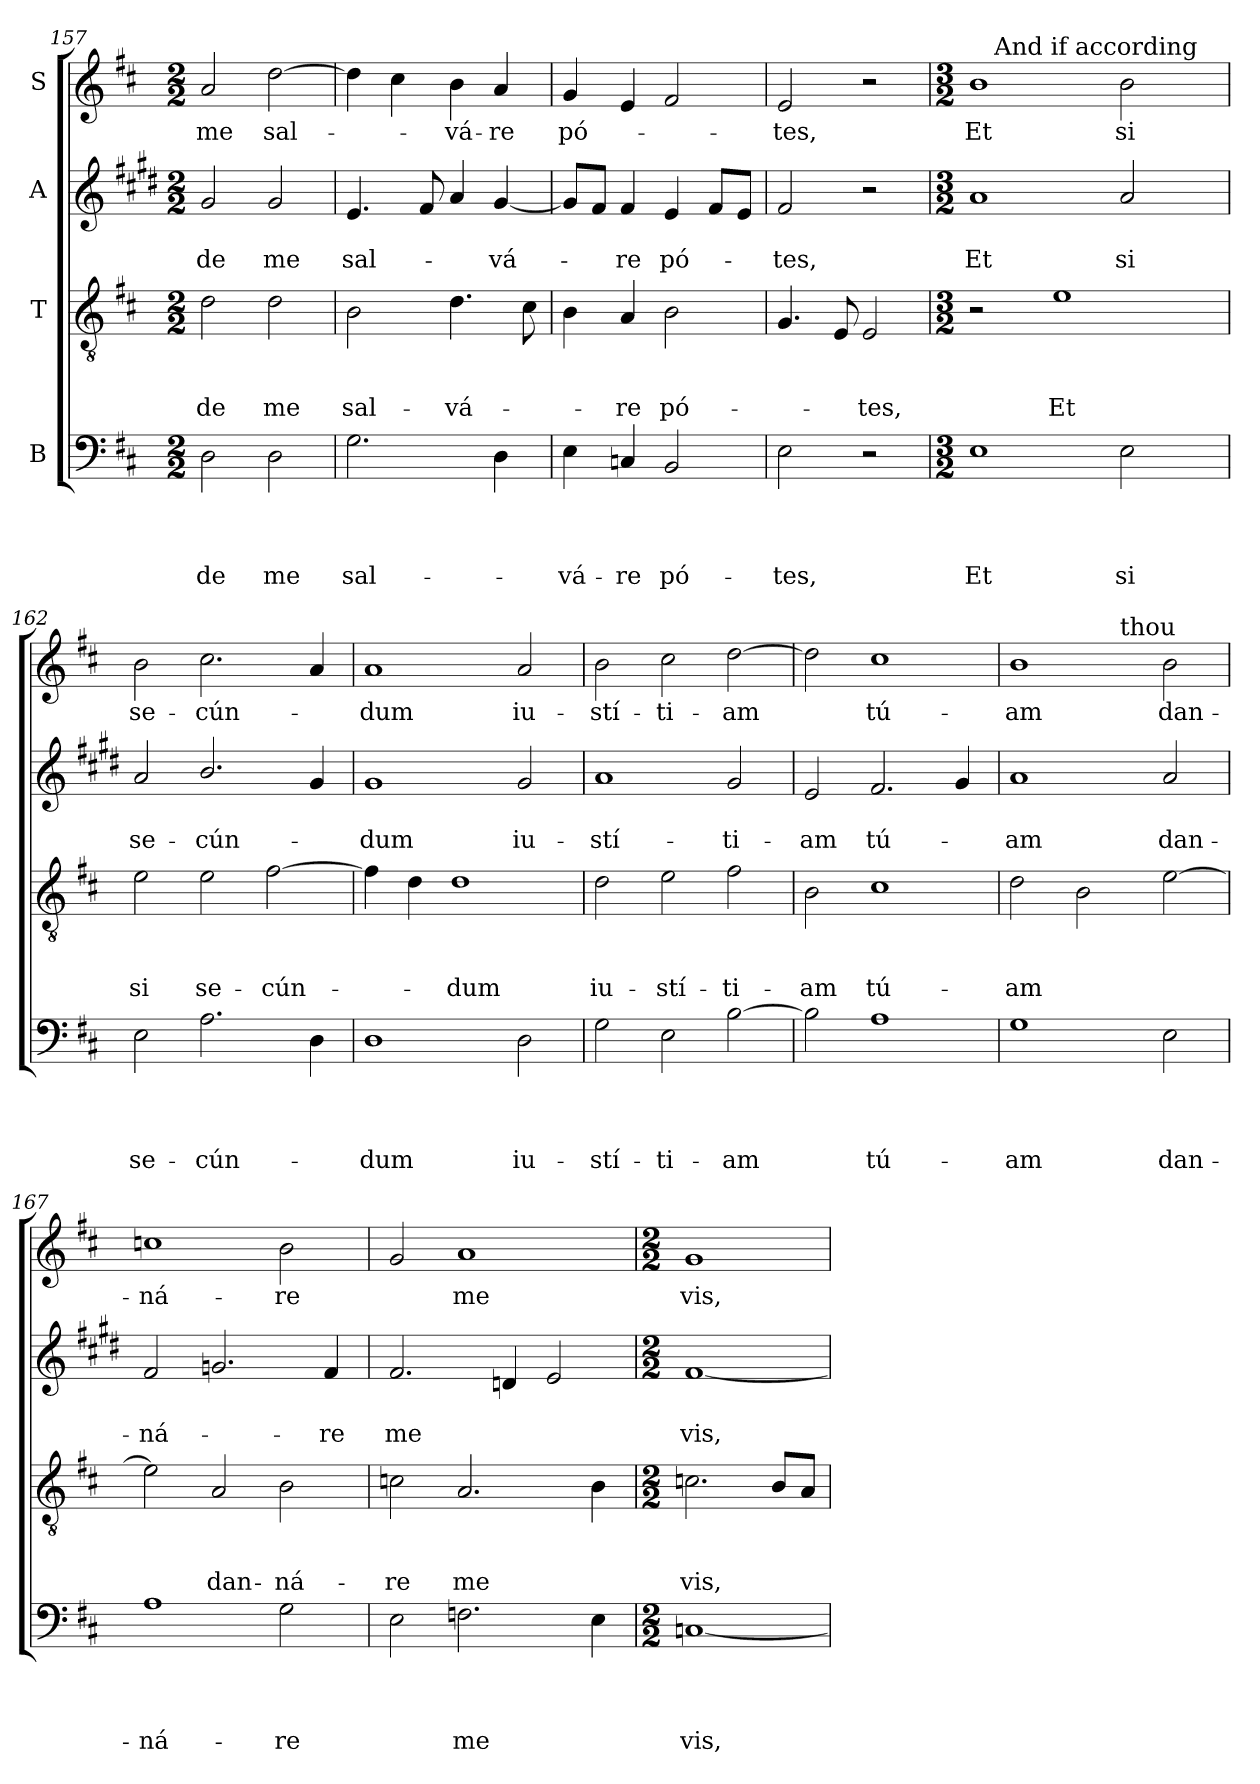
**kern	**text	**text	**text	**text	**kern	**text	**text	**text	**kern	**text	**text	**kern	**text
*part4	*part4	*part4	*part4	*part4	*part3	*part3	*part3	*part3	*part2	*part2	*part2	*part1	*part1
*staff4	*staff4	*staff4	*staff4	*staff4	*staff3	*staff3	*staff3	*staff3	*staff2	*staff2	*staff2	*staff1	*staff1
*I"B	*	*	*	*	*I"T	*	*	*	*I"A	*	*	*I"S	*
*clefF4	*	*	*	*	*clefGv2	*	*	*	*clefG2	*	*	*clefG2	*
*	*	*	*	*	*	*	*	*	*ITrd1c2	*	*	*	*
*k[f#c#]	*	*	*	*	*k[f#c#]	*	*	*	*k[f#c#]	*	*	*k[f#c#]	*
*D:	*	*	*	*	*D:	*	*	*	*D:	*	*	*D:	*
*M2/2	*	*	*	*	*M2/2	*	*	*	*M2/2	*	*	*M2/2	*
=157	=157	=157	=157	=157	=157	=157	=157	=157	=157	=157	=157	=157	=157
!	!	!	!	!LO:LY:b	!	!	!	!LO:LY:b	!	!	!LO:LY:b	!	!LO:LY:b
2D\	.	.	.	-de	2d\	.	.	-de	2f#/	.	-de	2a/	me
!	!	!	!	!LO:LY:b	!	!	!	!LO:LY:b	!	!	!LO:LY:b	!	!LO:LY:b
2D\	.	.	.	me	2d\	.	.	me	2f#/	.	me	[2dd\	sal-
=158	=158	=158	=158	=158	=158	=158	=158	=158	=158	=158	=158	=158	=158
!	!	!	!	!LO:LY:b	!	!	!	!LO:LY:b	!	!	!LO:LY:b	!	!
2.G\	.	.	.	sal-	2B\	.	.	sal-	4.d/	.	sal-	4dd\]	.
.	.	.	.	.	.	.	.	.	.	.	.	4cc#\	.
.	.	.	.	.	.	.	.	.	8e/	.	.	.	.
!	!	!	!	!	!	!	!	!LO:LY:b	!	!	!	!	!LO:LY:b
.	.	.	.	.	4.d\	.	.	-vá-	4g/	.	.	4b\	-vá-
!	!	!	!	!	!	!	!	!	!	!	!LO:LY:b	!	!LO:LY:b
4D\	.	.	.	.	.	.	.	.	[4f#/	.	-vá-	4a/	-re
.	.	.	.	.	8c#\	.	.	.	.	.	.	.	.
=159	=159	=159	=159	=159	=159	=159	=159	=159	=159	=159	=159	=159	=159
!	!	!	!	!LO:LY:b	!	!	!	!	!	!	!	!	!LO:LY:b
4E\	.	.	.	-vá-	4B\	.	.	.	8f#/L]	.	.	4g/	pó-
.	.	.	.	.	.	.	.	.	8e/J	.	.	.	.
!	!	!	!	!LO:LY:b	!	!	!	!LO:LY:b	!	!	!LO:LY:b	!	!
4C/	.	.	.	-re	4A/	.	.	-re	4e/	.	-re	4e/	.
!	!	!	!	!LO:LY:b	!	!	!	!LO:LY:b	!	!	!LO:LY:b	!	!
2BB/	.	.	.	pó-	2B\	.	.	pó-	4d/	.	pó-	2f#/	.
.	.	.	.	.	.	.	.	.	8e/L	.	.	.	.
.	.	.	.	.	.	.	.	.	8d/J	.	.	.	.
=160	=160	=160	=160	=160	=160	=160	=160	=160	=160	=160	=160	=160	=160
!	!	!	!	!LO:LY:b	!	!	!	!	!	!	!LO:LY:b	!	!LO:LY:b
2E\	.	.	.	-tes,	4.G/	.	.	.	2e/	.	-tes,	2e/	-tes,
.	.	.	.	.	8E/	.	.	.	.	.	.	.	.
!	!	!	!	!	!	!	!	!LO:LY:b	!	!	!	!	!
2r	.	.	.	.	2E/	.	.	-tes,	2r	.	.	2r	.
!!LO:PB:g=z
=161	=161	=161	=161	=161	=161	=161	=161	=161	=161	=161	=161	=161	=161
*M3/2	*	*	*	*	*M3/2	*	*	*	*M3/2	*	*	*M3/2	*
!	!	!	!	!LO:LY:b	!	!	!	!	!	!	!LO:LY:b	!	!LO:LY:b
*	*	*	*	*	*	*	*	*	*	*	*	*^	*
1E	.	.	.	Et	2r	.	.	.	1g	.	Et	1b	16.ryy	Et
!	!	!	!	!	!	!	!	!	!	!	!	!	!LO:TX:a:t=And if according	!
.	.	.	.	.	.	.	.	.	.	.	.	.	1ryy	.
!	!	!	!	!	!	!	!	!LO:LY:b	!	!	!	!	!	!
.	.	.	.	.	1e	.	.	Et	.	.	.	.	.	.
!	!	!	!	!LO:LY:b	!	!	!	!	!	!	!LO:LY:b	!	!	!LO:LY:b
2E\	.	.	.	si	.	.	.	.	2g/	.	si	2b\	.	si
.	.	.	.	.	.	.	.	.	.	.	.	.	4ryy	.
.	.	.	.	.	.	.	.	.	.	.	.	.	8ryy	.
.	.	.	.	.	.	.	.	.	.	.	.	.	32ryy	.
=162	=162	=162	=162	=162	=162	=162	=162	=162	=162	=162	=162	=162	=162	=162
!	!	!	!	!	!	!	!	!	!	!	!	!LO:TX:a:t=to thy justice	!	!
!	!	!	!	!LO:LY:b	!	!	!	!LO:LY:b	!	!	!LO:LY:b	!	!	!LO:LY:b
*	*	*	*	*	*	*	*	*	*	*	*	*v	*v	*
2E\	.	.	.	se-	2e\	.	.	si	2g/	.	se-	2b\	se-
!	!	!	!	!LO:LY:b	!	!	!	!LO:LY:b	!	!	!LO:LY:b	!	!LO:LY:b
2.A\	.	.	.	-cún-	2e\	.	.	se-	2.a/	.	-cún-	2.cc#\	-cún-
!	!	!	!	!	!	!	!	!LO:LY:b	!	!	!	!	!
.	.	.	.	.	[2f#\	.	.	-cún-	.	.	.	.	.
4D\	.	.	.	.	.	.	.	.	4f#/	.	.	4a/	.
=163	=163	=163	=163	=163	=163	=163	=163	=163	=163	=163	=163	=163	=163
!	!	!	!	!LO:LY:b	!	!	!	!	!	!	!LO:LY:b	!	!LO:LY:b
1D	.	.	.	-dum	4f#\]	.	.	.	1f#	.	-dum	1a	-dum
.	.	.	.	.	4d\	.	.	.	.	.	.	.	.
!	!	!	!	!	!	!	!	!LO:LY:b	!	!	!	!	!
.	.	.	.	.	1d	.	.	-dum	.	.	.	.	.
!	!	!	!	!LO:LY:b	!	!	!	!	!	!	!LO:LY:b	!	!LO:LY:b
2D\	.	.	.	iu-	.	.	.	.	2f#/	.	iu-	2a/	iu-
=164	=164	=164	=164	=164	=164	=164	=164	=164	=164	=164	=164	=164	=164
!	!	!	!	!LO:LY:b	!	!	!	!LO:LY:b	!	!	!LO:LY:b	!	!LO:LY:b
2G\	.	.	.	-stí-	2d\	.	.	iu-	1g	.	-stí-	2b\	-stí-
!	!	!	!	!LO:LY:b	!	!	!	!LO:LY:b	!	!	!	!	!LO:LY:b
2E\	.	.	.	-ti-	2e\	.	.	-stí-	.	.	.	2cc#\	-ti-
!	!	!	!	!LO:LY:b	!	!	!	!LO:LY:b	!	!	!LO:LY:b	!	!LO:LY:b
[2B\	.	.	.	-am	2f#\	.	.	-ti-	2f#/	.	-ti-	[2dd\	-am
=165	=165	=165	=165	=165	=165	=165	=165	=165	=165	=165	=165	=165	=165
!	!	!	!	!	!	!	!	!LO:LY:b	!	!	!LO:LY:b	!	!
2B\]	.	.	.	.	2B\	.	.	-am	2d/	.	-am	2dd\]	.
!	!	!	!	!LO:LY:b	!	!	!	!LO:LY:b	!	!	!LO:LY:b	!	!LO:LY:b
1A	.	.	.	tú-	1c#	.	.	tú-	2.e/	.	tú-	1cc#	tú-
.	.	.	.	.	.	.	.	.	4f#/	.	.	.	.
!!LO:LB:g=z
=166	=166	=166	=166	=166	=166	=166	=166	=166	=166	=166	=166	=166	=166
!	!	!	!	!LO:LY:b	!	!	!	!LO:LY:b	!	!	!LO:LY:b	!	!LO:LY:b
*	*	*	*	*	*	*	*	*	*	*	*	*^	*
1G	.	.	.	-am	2d\	.	.	-am	1g	.	-am	1b	2.ryy	-am
.	.	.	.	.	2B\	.	.	.	.	.	.	.	.	.
!	!	!	!	!	!	!	!	!	!	!	!	!	!LO:TX:a:t=thou	!
.	.	.	.	.	.	.	.	.	.	.	.	.	2.ryy	.
!	!	!	!	!LO:LY:b	!	!	!	!	!	!	!LO:LY:b	!	!	!LO:LY:b
2E\	.	.	.	dan-	[2e\	.	.	.	2g/	.	dan-	2b\	.	dan-
=167	=167	=167	=167	=167	=167	=167	=167	=167	=167	=167	=167	=167	=167	=167
!	!	!	!	!	!	!	!	!	!	!	!	!LO:TX:a:t=willest to damn me,	!	!
!	!	!	!	!LO:LY:b	!	!	!	!	!	!	!LO:LY:b	!	!	!LO:LY:b
*	*	*	*	*	*	*	*	*	*	*	*	*v	*v	*
1A	.	.	.	-ná-	2e\]	.	.	.	2e/	.	-ná-	1cc	-ná-
!	!	!	!	!	!	!	!	!LO:LY:b	!	!	!	!	!
.	.	.	.	.	2A/	.	.	dan-	2.fn/	.	.	.	.
!	!	!	!	!LO:LY:b	!	!	!	!LO:LY:b	!	!	!	!	!LO:LY:b
2G\	.	.	.	-re	2B\	.	.	-ná-	.	.	.	2b\	-re
!	!	!	!	!	!	!	!	!	!	!	!LO:LY:b	!	!
.	.	.	.	.	.	.	.	.	4e/	.	-re	.	.
=168	=168	=168	=168	=168	=168	=168	=168	=168	=168	=168	=168	=168	=168
!	!	!	!	!	!	!	!	!LO:LY:b	!	!	!LO:LY:b	!	!
2E\	.	.	.	.	2cn\	.	.	-re	2.e/	.	me	2g/	.
!	!	!	!	!LO:LY:b	!	!	!	!LO:LY:b	!	!	!	!	!LO:LY:b
2.Fn\	.	.	.	me	2.A/	.	.	me	.	.	.	1a	me
.	.	.	.	.	.	.	.	.	4c/	.	.	.	.
.	.	.	.	.	.	.	.	.	2d/	.	.	.	.
4E\	.	.	.	.	4B\	.	.	.	.	.	.	.	.
=169	=169	=169	=169	=169	=169	=169	=169	=169	=169	=169	=169	=169	=169
*M2/2	*	*	*	*	*M2/2	*	*	*	*M2/2	*	*	*M2/2	*
!	!	!	!	!LO:LY:b	!	!	!	!LO:LY:b	!	!	!LO:LY:b	!	!LO:LY:b
[1C	.	.	.	vis,	2.c\	.	.	vis,	[1e	.	vis,	1g	vis,
.	.	.	.	.	8B/L	.	.	.	.	.	.	.	.
.	.	.	.	.	8A/J	.	.	.	.	.	.	.	.
=	=	=	=	=	=	=	=	=	=	=	=	=	=
*-	*-	*-	*-	*-	*-	*-	*-	*-	*-	*-	*-	*-	*-
